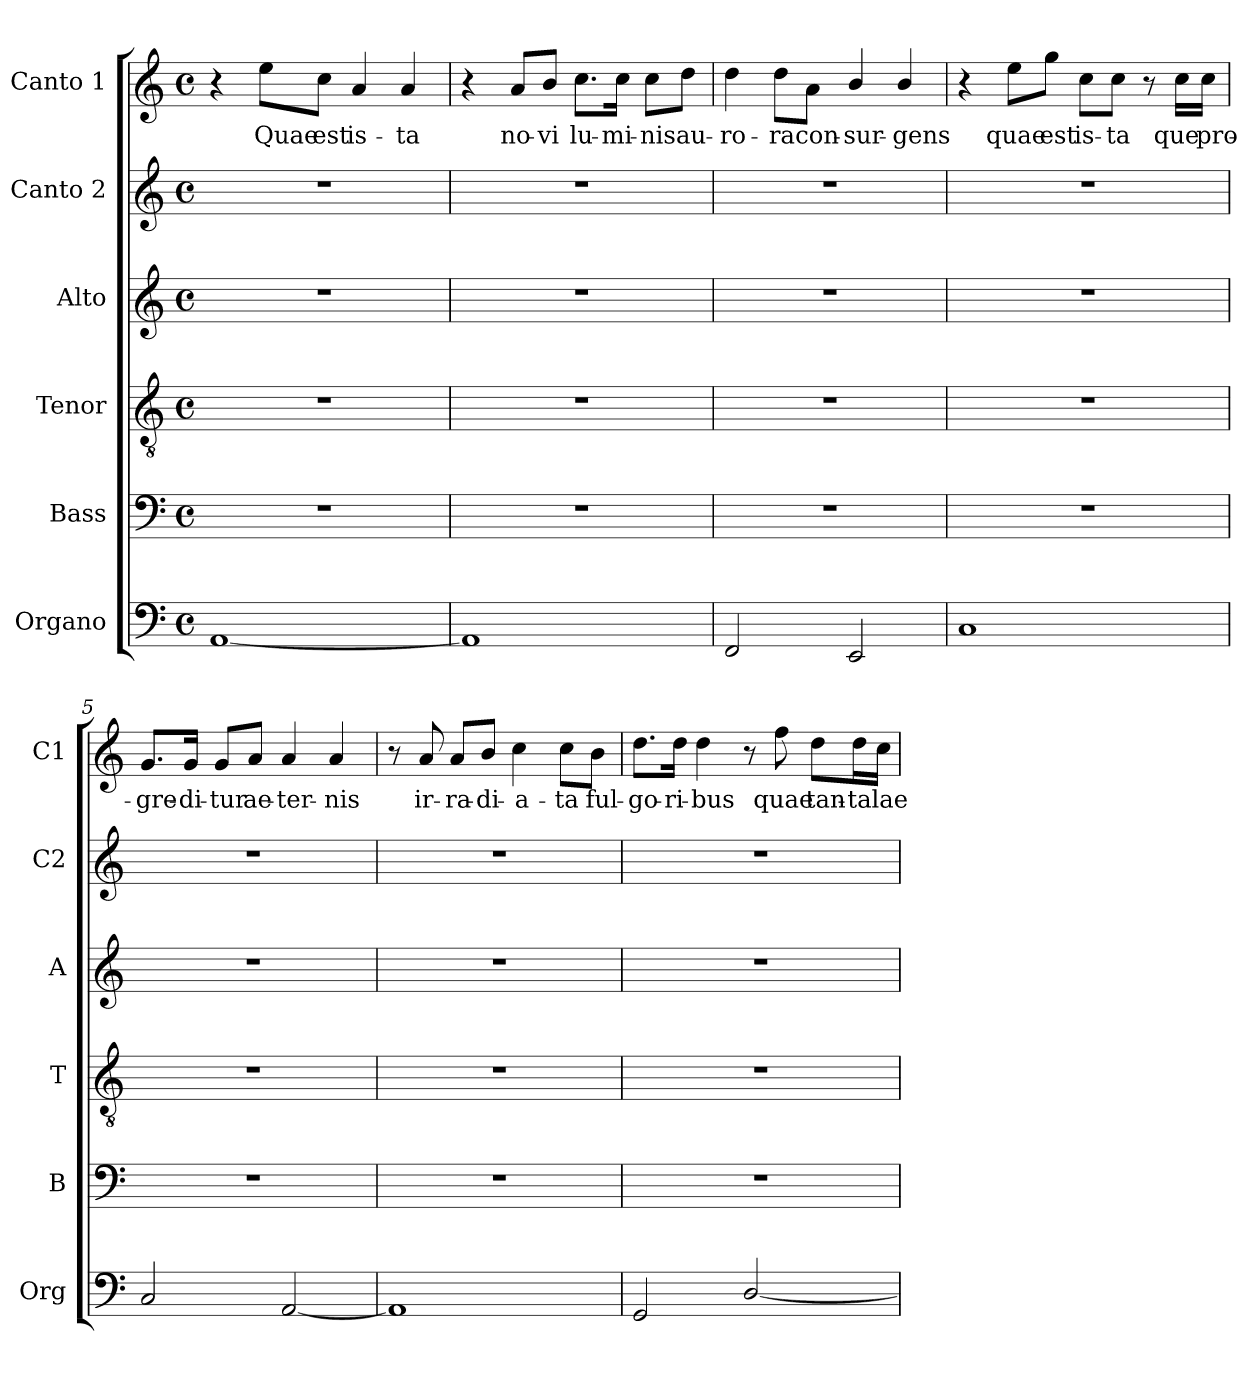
**kern	**kern	**kern	**kern	**kern	**kern	**text
*part6	*part5	*part4	*part3	*part2	*part1	*part1
*staff6	*staff5	*staff4	*staff3	*staff2	*staff1	*staff1
*I"Organo	*I"Bass	*I"Tenor	*I"Alto	*I"Canto 2	*I"Canto 1	*
*I'Org	*I'B	*I'T	*I'A	*I'C2	*I'C1	*
*clefF4	*clefF4	*clefGv2	*clefG2	*clefG2	*clefG2	*
*	*	*ITrd7c12	*	*	*	*
*k[]	*k[]	*k[]	*k[]	*k[]	*k[]	*
*C:	*C:	*C:	*C:	*C:	*C:	*
*M4/4	*M4/4	*M4/4	*M4/4	*M4/4	*M4/4	*
*met(c)	*met(c)	*met(c)	*met(c)	*met(c)	*met(c)	*
=1	=1	=1	=1	=1	=1	=1
[<1AA	1r	1r	1r	1r	4r	.
!	!	!	!	!	!	!LO:LY:b
.	.	.	.	.	8ee\L	Quae
!	!	!	!	!	!	!LO:LY:b
.	.	.	.	.	8cc\J	est
!	!	!	!	!	!	!LO:LY:b
.	.	.	.	.	4a/	is-
!	!	!	!	!	!	!LO:LY:b
.	.	.	.	.	4a/	-ta
=2	=2	=2	=2	=2	=2	=2
1AA]	1r	1r	1r	1r	4r	.
!	!	!	!	!	!	!LO:LY:b
.	.	.	.	.	8a/L	no-
!	!	!	!	!	!	!LO:LY:b
.	.	.	.	.	8b/J	-vi
!	!	!	!	!	!	!LO:LY:b
.	.	.	.	.	8.cc\L	lu-
!	!	!	!	!	!	!LO:LY:b
.	.	.	.	.	16cc\Jk	-mi-
!	!	!	!	!	!	!LO:LY:b
.	.	.	.	.	8cc\L	-nis
!	!	!	!	!	!	!LO:LY:b
.	.	.	.	.	8dd\J	au-
=3	=3	=3	=3	=3	=3	=3
!	!	!	!	!	!	!LO:LY:b
2FF/	1r	1r	1r	1r	4dd\	-ro-
!	!	!	!	!	!	!LO:LY:b
.	.	.	.	.	8dd\L	-ra
!	!	!	!	!	!	!LO:LY:b
.	.	.	.	.	8a\J	con-
!	!	!	!	!	!	!LO:LY:b
2EE/	.	.	.	.	4b/	-sur-
!	!	!	!	!	!	!LO:LY:b
.	.	.	.	.	4b/	-gens
=4	=4	=4	=4	=4	=4	=4
1C	1r	1r	1r	1r	4r	.
!	!	!	!	!	!	!LO:LY:b
.	.	.	.	.	8ee\L	quae
!	!	!	!	!	!	!LO:LY:b
.	.	.	.	.	8gg\J	est
!	!	!	!	!	!	!LO:LY:b
.	.	.	.	.	8cc\L	is-
!	!	!	!	!	!	!LO:LY:b
.	.	.	.	.	8cc\J	-ta
.	.	.	.	.	8r	.
!	!	!	!	!	!	!LO:LY:b
.	.	.	.	.	16cc\LL	que
!	!	!	!	!	!	!LO:LY:b
.	.	.	.	.	16cc\JJ	pro-
!!LO:LB:g=z
=5	=5	=5	=5	=5	=5	=5
!	!	!	!	!	!	!LO:LY:b
2C/	1r	1r	1r	1r	8.g/L	-gre-
!	!	!	!	!	!	!LO:LY:b
.	.	.	.	.	16g/Jk	-di-
!	!	!	!	!	!	!LO:LY:b
.	.	.	.	.	8g/L	-tur
!	!	!	!	!	!	!LO:LY:b
.	.	.	.	.	8a/J	ae-
!	!	!	!	!	!	!LO:LY:b
[<2AA/	.	.	.	.	4a/	-ter-
!	!	!	!	!	!	!LO:LY:b
.	.	.	.	.	4a/	-nis
=6	=6	=6	=6	=6	=6	=6
1AA]	1r	1r	1r	1r	8r	.
!	!	!	!	!	!	!LO:LY:b
.	.	.	.	.	8a/	ir-
!	!	!	!	!	!	!LO:LY:b
.	.	.	.	.	8a/L	-ra-
!	!	!	!	!	!	!LO:LY:b
.	.	.	.	.	8b/J	-di-
!	!	!	!	!	!	!LO:LY:b
.	.	.	.	.	4cc\	-a-
!	!	!	!	!	!	!LO:LY:b
.	.	.	.	.	8cc\L	-ta
!	!	!	!	!	!	!LO:LY:b
.	.	.	.	.	8b\J	ful-
=7	=7	=7	=7	=7	=7	=7
!	!	!	!	!	!	!LO:LY:b
2GG/	1r	1r	1r	1r	8.dd\L	-go-
!	!	!	!	!	!	!LO:LY:b
.	.	.	.	.	16dd\Jk	-ri-
!	!	!	!	!	!	!LO:LY:b
.	.	.	.	.	4dd\	-bus
[<2D/	.	.	.	.	8r	.
!	!	!	!	!	!	!LO:LY:b
.	.	.	.	.	8ff\	quae
!	!	!	!	!	!	!LO:LY:b
.	.	.	.	.	8dd\L	tan-
!	!	!	!	!	!	!LO:LY:b
.	.	.	.	.	16dd\L	-ta
!	!	!	!	!	!	!LO:LY:b
.	.	.	.	.	16cc\JJ	lae-
=	=	=	=	=	=	=
*-	*-	*-	*-	*-	*-	*-
